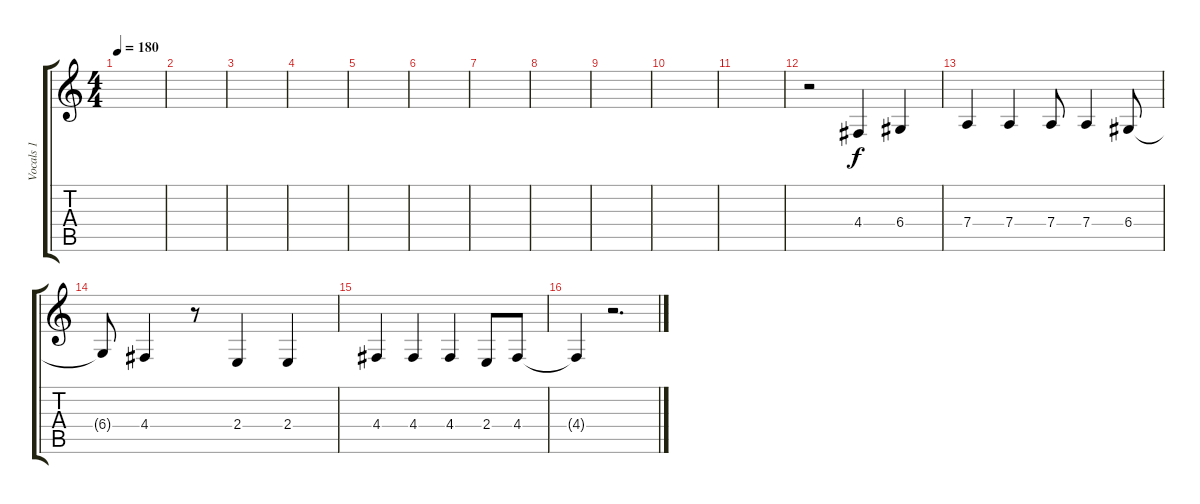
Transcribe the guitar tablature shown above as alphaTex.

\track ("Vocals 1" "Vocals 1") {instrument lead6voice}
\staff {score tabs}
\tuning (E4 B3 G3 D3 A2 E2) {hide}
\ts (4 4)
\tempo 180
\clef g2
\ks c
|
|
|
|
|
|
|
|
|
|
|
r.2 4.4.4 6.4.4 |
7.4.4 7.4.4 7.4.8 7.4.4 6.4.8 |
6.4{t}.8 4.4.4 r.8 2.4.4 2.4.4 |
4.4.4 4.4.4 4.4.4 2.4.8 4.4.8 |
4.4{t}.4 r.2{d}
